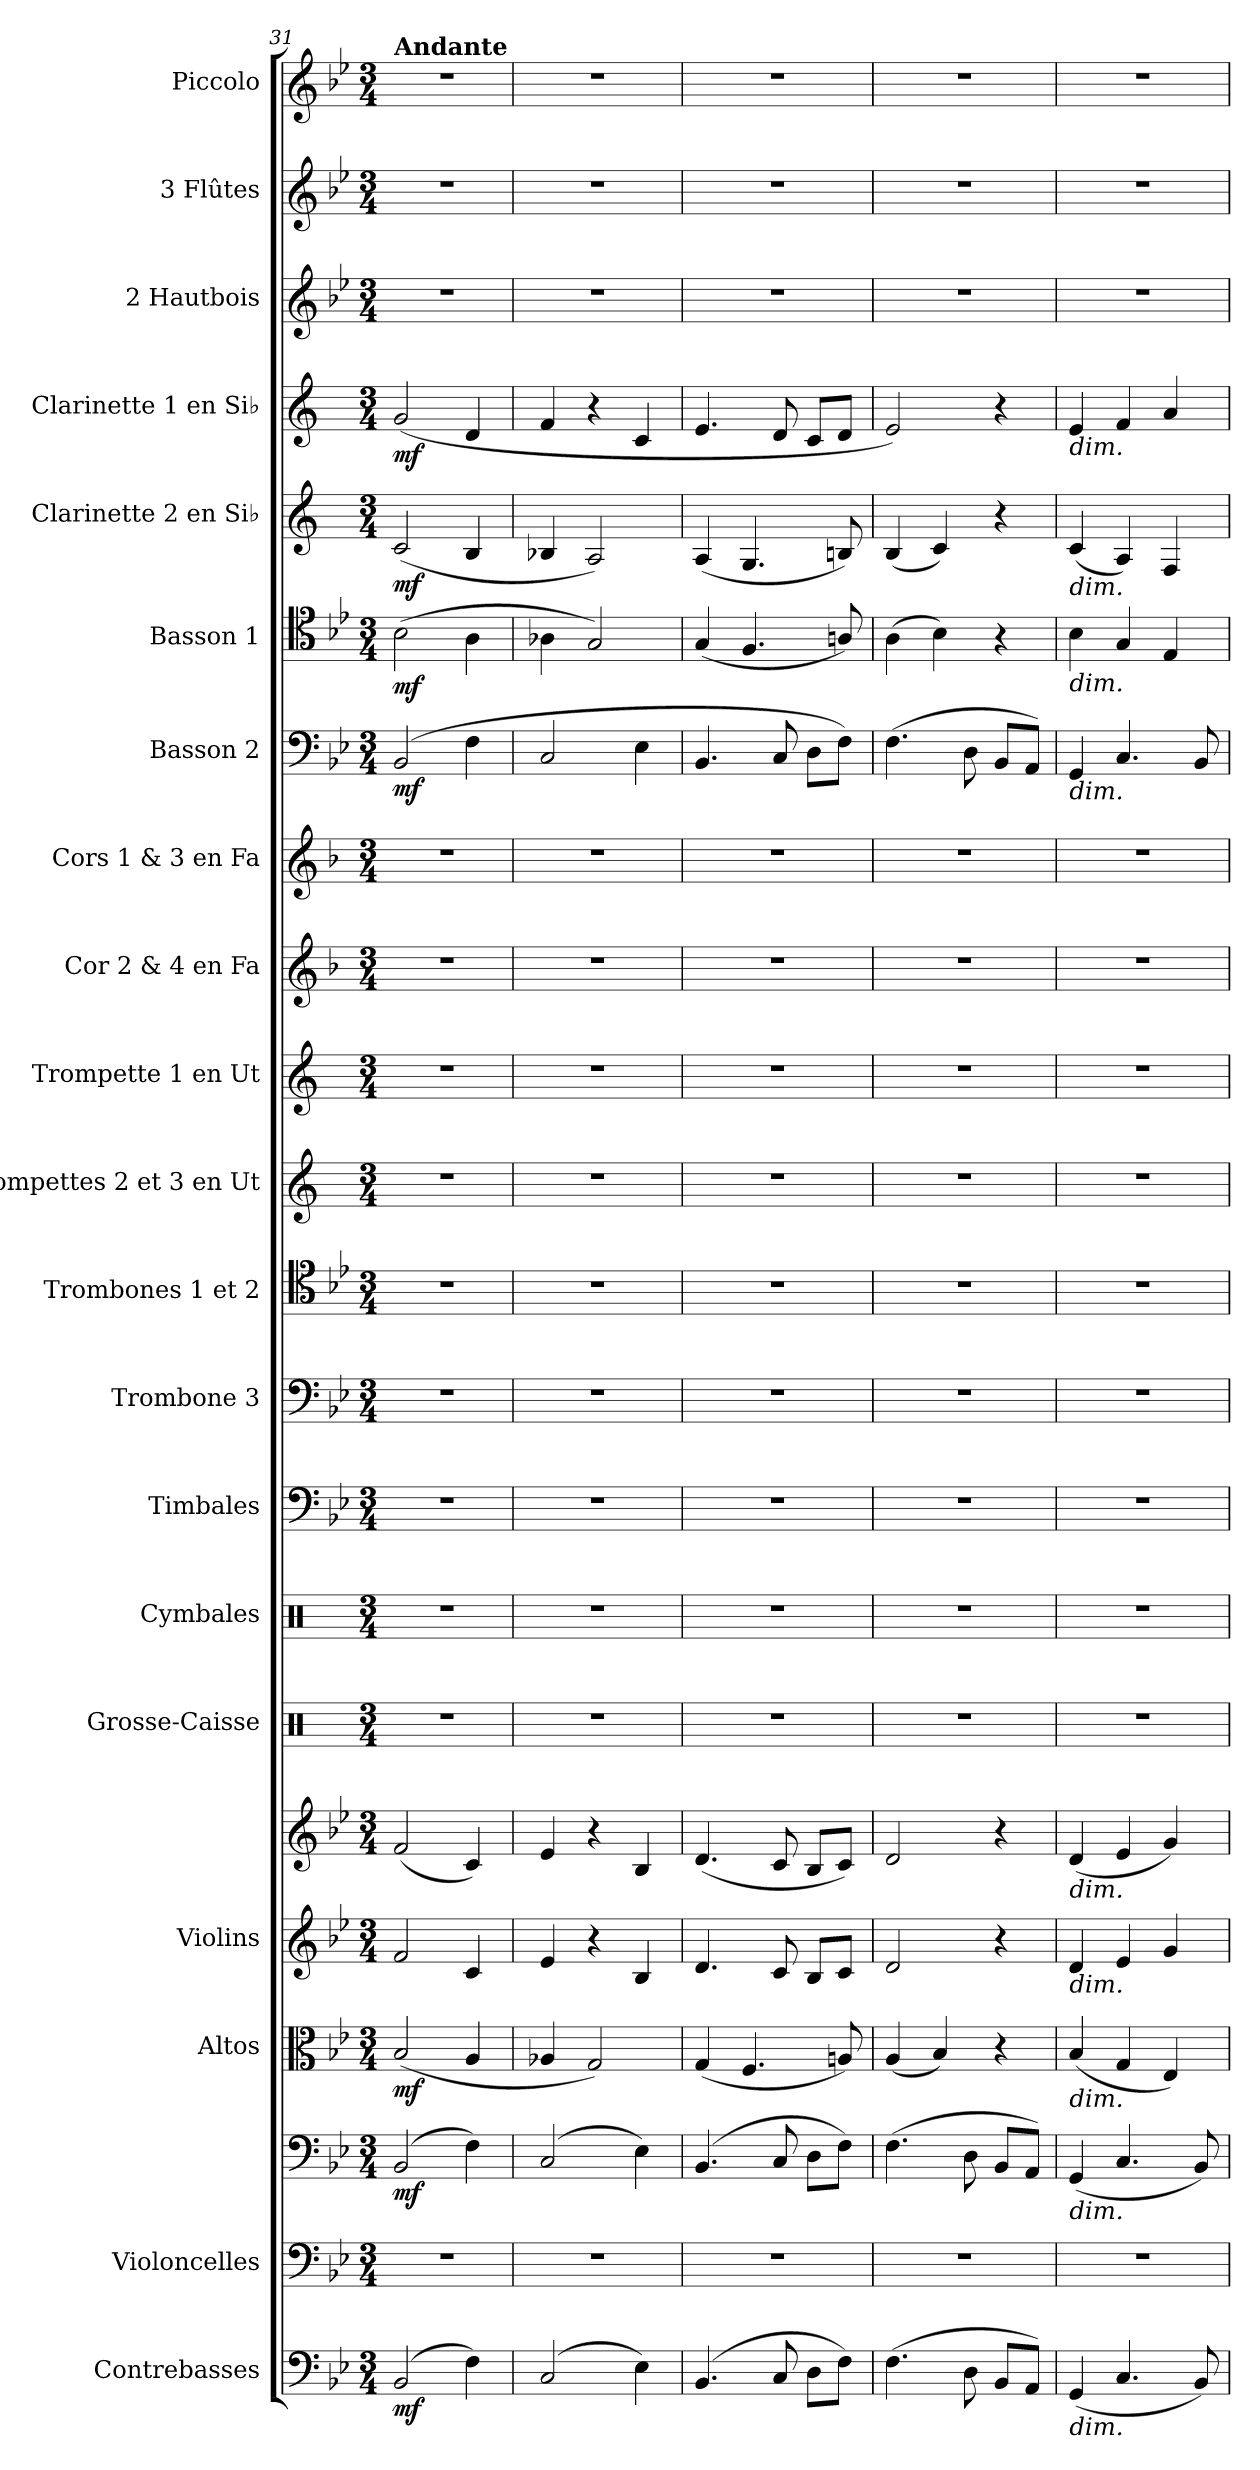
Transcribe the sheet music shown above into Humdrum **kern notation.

**kern	**dynam	**kern	**kern	**dynam	**kern	**dynam	**kern	**kern	**dynam	**kern	**kern	**kern	**kern	**kern	**kern	**kern	**kern	**kern	**kern	**dynam	**kern	**dynam	**kern	**dynam	**kern	**dynam	**kern	**kern	**kern
*part20	*part20	*part19	*part19	*part19	*part18	*part18	*part17	*part17	*part17	*part16	*part15	*part14	*part13	*part12	*part11	*part10	*part9	*part8	*part7	*part7	*part6	*part6	*part5	*part5	*part4	*part4	*part3	*part2	*part1
*staff22	*staff22	*staff21	*staff20	*staff20/21	*staff19	*staff19	*staff18	*staff17	*staff17/18	*staff16	*staff15	*staff14	*staff13	*staff12	*staff11	*staff10	*staff9	*staff8	*staff7	*staff7	*staff6	*staff6	*staff5	*staff5	*staff4	*staff4	*staff3	*staff2	*staff1
*I"Contrebasses	*	*I"Violoncelles	*	*	*I"Altos	*	*I"Violins	*	*	*I"Grosse-Caisse	*I"Cymbales	*I"Timbales	*I"Trombone 3	*I"Trombones 1 et 2	*I"Trompettes 2 et 3 en Ut	*I"Trompette 1 en Ut	*I"Cor 2 &amp; 4 en Fa	*I"Cors 1 &amp; 3 en Fa	*I"Basson 2	*	*I"Basson 1	*	*I"Clarinette 2 en Si♭	*	*I"Clarinette 1 en Si♭	*	*I"2 Hautbois	*I"3 Flûtes	*I"Piccolo
*I'Cb	*	*I'Vc	*	*	*	*	*I'Vln	*	*	*I'G.-C.	*I'Cym.	*	*I'Tbn.	*I'Tbn.	*I'Tromp.	*I'Tromp.	*	*I'Cors	*I'Bsn.	*	*I'Bsn.	*	*I'Cl.	*	*I'Cl.	*	*I'Htb.	*I'Fl.	*I'Picc.
*clefF4	*	*clefF4	*clefF4	*	*clefC3	*	*clefG2	*clefG2	*	*clefX	*clefX	*clefF4	*clefF4	*clefC4	*clefG2	*clefG2	*clefG2	*clefG2	*clefF4	*	*clefC4	*	*clefG2	*	*clefG2	*	*clefG2	*clefG2	*clefG2
*ITrd7c12	*	*	*	*	*	*	*	*	*	*	*	*	*	*	*ITrd1c2	*ITrd1c2	*ITrd4c7	*ITrd4c7	*	*	*	*	*ITrd1c2	*	*ITrd1c2	*	*	*	*ITrd-7c-12
*k[b-e-]	*	*k[b-e-]	*k[b-e-]	*	*k[b-e-]	*	*k[b-e-]	*k[b-e-]	*	*k[]	*k[]	*k[b-e-]	*k[b-e-]	*k[b-e-]	*k[b-e-]	*k[b-e-]	*k[b-e-]	*k[b-e-]	*k[b-e-]	*	*k[b-e-]	*	*k[b-e-]	*	*k[b-e-]	*	*k[b-e-]	*k[b-e-]	*k[b-e-]
*M3/4	*	*M3/4	*M3/4	*	*M3/4	*	*M3/4	*M3/4	*	*M3/4	*M3/4	*M3/4	*M3/4	*M3/4	*M3/4	*M3/4	*M3/4	*M3/4	*M3/4	*	*M3/4	*	*M3/4	*	*M3/4	*	*M3/4	*M3/4	*M3/4
=31	=31	=31	=31	=31	=31	=31	=31	=31	=31	=31	=31	=31	=31	=31	=31	=31	=31	=31	=31	=31	=31	=31	=31	=31	=31	=31	=31	=31	=31
!	!	!	!	!	!	!	!	!	!	!	!	!	!	!	!	!	!	!	!	!	!	!	!	!	!	!	!	!	!LO:TX:B:t=Andante
!	!LO:DY:b	!	!	!LO:DY:b	!	!LO:DY:b	!	!	!LO:DY:b=2	!	!	!	!	!	!	!	!	!	!	!	!	!	!	!	!	!	!	!	!
!	!	!	!	!	!	!	!	!	!LO:DY:n=1:b	!	!	!	!	!	!	!	!	!	!	!LO:DY:b	!	!LO:DY:b	!	!LO:DY:b	!	!LO:DY:b	!	!	!
(>2BBB-/	mf	2.r	(>2BB-/	mf	(>2B-/	mf	2f/	(<2f/	mf mf	2.r	2.r	2.r	2.r	2.r	2.r	2.r	2.r	2.r	(>2BB-/	mf	(>2B-\	mf	(>2B-/	mf	(>2f/	mf	2.r	2.r	2.r
4FF\)	.	.	4F\)	.	4A/	.	4c/	4c/)	.	.	.	.	.	.	.	.	.	.	4F\	.	4A\	.	4A/	.	4c/	.	.	.	.
=32	=32	=32	=32	=32	=32	=32	=32	=32	=32	=32	=32	=32	=32	=32	=32	=32	=32	=32	=32	=32	=32	=32	=32	=32	=32	=32	=32	=32	=32
(>2CC/	.	2.r	(>2C/	.	4A-X/	.	4e-/	4e-/	.	2.r	2.r	2.r	2.r	2.r	2.r	2.r	2.r	2.r	2C/	.	4A-X\	.	4A-X/	.	4e-/	.	2.r	2.r	2.r
.	.	.	.	.	2G/)	.	4r	4r	.	.	.	.	.	.	.	.	.	.	.	.	2G/)	.	2G/)	.	4r	.	.	.	.
4EE-\)	.	.	4E-\)	.	.	.	4B-/	4B-/	.	.	.	.	.	.	.	.	.	.	4E-\	.	.	.	.	.	4B-/	.	.	.	.
!!LO:PB:g=z
=33	=33	=33	=33	=33	=33	=33	=33	=33	=33	=33	=33	=33	=33	=33	=33	=33	=33	=33	=33	=33	=33	=33	=33	=33	=33	=33	=33	=33	=33
(>4.BBB-/	.	2.r	(>4.BB-/	.	(<4G/	.	4.d/	(<4.d/	.	2.r	2.r	2.r	2.r	2.r	2.r	2.r	2.r	2.r	4.BB-/	.	(<4G/	.	(<4G/	.	4.d/	.	2.r	2.r	2.r
.	.	.	.	.	4.F/	.	.	.	.	.	.	.	.	.	.	.	.	.	.	.	4.F/	.	4.F/	.	.	.	.	.	.
8CC/	.	.	8C/	.	.	.	8c/	8c/	.	.	.	.	.	.	.	.	.	.	8C/	.	.	.	.	.	8c/	.	.	.	.
8DD\L	.	.	8D\L	.	.	.	8B-/L	8B-/L	.	.	.	.	.	.	.	.	.	.	8D\L	.	.	.	.	.	8B-/L	.	.	.	.
8FF\J)	.	.	8F\J)	.	8An/)	.	8c/J	8c/J)	.	.	.	.	.	.	.	.	.	.	8F\J)	.	8An/)	.	8An/)	.	8c/J	.	.	.	.
=34	=34	=34	=34	=34	=34	=34	=34	=34	=34	=34	=34	=34	=34	=34	=34	=34	=34	=34	=34	=34	=34	=34	=34	=34	=34	=34	=34	=34	=34
(>4.FF\	.	2.r	(>4.F\	.	(<4A/	.	2d/	2d/	.	2.r	2.r	2.r	2.r	2.r	2.r	2.r	2.r	2.r	(>4.F\	.	(>4A\	.	(<4A/	.	2d/)	.	2.r	2.r	2.r
.	.	.	.	.	4B-/)	.	.	.	.	.	.	.	.	.	.	.	.	.	.	.	4B-\)	.	4B-/)	.	.	.	.	.	.
8DD\	.	.	8D\	.	.	.	.	.	.	.	.	.	.	.	.	.	.	.	8D\	.	.	.	.	.	.	.	.	.	.
8BBB-/L	.	.	8BB-/L	.	4r	.	4r	4r	.	.	.	.	.	.	.	.	.	.	8BB-/L	.	4r	.	4r	.	4r	.	.	.	.
8AAA/J)	.	.	8AA/J)	.	.	.	.	.	.	.	.	.	.	.	.	.	.	.	8AA/J)	.	.	.	.	.	.	.	.	.	.
=35	=35	=35	=35	=35	=35	=35	=35	=35	=35	=35	=35	=35	=35	=35	=35	=35	=35	=35	=35	=35	=35	=35	=35	=35	=35	=35	=35	=35	=35
!	!	!	!	!	!	!	!	!	!	!	!	!	!	!	!	!	!	!	!	!	!	!	!	!	!LO:TX:b:i:t=dim.	!	!	!	!
!	!	!	!	!	!	!	!	!	!	!	!	!	!	!	!	!	!	!	!	!	!	!	!LO:TX:b:i:t=dim.	!	!	!	!	!	!
!	!	!	!	!	!	!	!	!	!	!	!	!	!	!	!	!	!	!	!	!	!LO:TX:b:i:t=dim.	!	!	!	!	!	!	!	!
!	!	!	!	!	!	!	!	!	!	!	!	!	!	!	!	!	!	!	!LO:TX:b:i:t=dim.	!	!	!	!	!	!	!	!	!	!
!	!	!	!	!	!	!	!	!LO:TX:b:i:t=dim.	!	!	!	!	!	!	!	!	!	!	!	!	!	!	!	!	!	!	!	!	!
!	!	!	!	!	!	!	!LO:TX:b:i:t=dim.	!	!	!	!	!	!	!	!	!	!	!	!	!	!	!	!	!	!	!	!	!	!
!	!	!	!	!	!LO:TX:b:i:t=dim.	!	!	!	!	!	!	!	!	!	!	!	!	!	!	!	!	!	!	!	!	!	!	!	!
!	!	!	!LO:TX:b:i:t=dim.	!	!	!	!	!	!	!	!	!	!	!	!	!	!	!	!	!	!	!	!	!	!	!	!	!	!
!LO:TX:b:i:t=dim.	!	!	!	!	!	!	!	!	!	!	!	!	!	!	!	!	!	!	!	!	!	!	!	!	!	!	!	!	!
(<4GGG/	.	2.r	(<4GG/	.	(<4B-/	.	4d/	(<4d/	.	2.r	2.r	2.r	2.r	2.r	2.r	2.r	2.r	2.r	4GG/	.	4B-\	.	(<4B-/	.	4d/	.	2.r	2.r	2.r
4.CC/	.	.	4.C/	.	4G/	.	4e-/	4e-/	.	.	.	.	.	.	.	.	.	.	4.C/	.	4G/	.	4G/)	.	4e-/	.	.	.	.
.	.	.	.	.	4E-/)	.	4g/	4g/)	.	.	.	.	.	.	.	.	.	.	.	.	4E-/	.	4E-/	.	4g/	.	.	.	.
8BBB-/)	.	.	8BB-/)	.	.	.	.	.	.	.	.	.	.	.	.	.	.	.	8BB-/	.	.	.	.	.	.	.	.	.	.
=	=	=	=	=	=	=	=	=	=	=	=	=	=	=	=	=	=	=	=	=	=	=	=	=	=	=	=	=	=
*-	*-	*-	*-	*-	*-	*-	*-	*-	*-	*-	*-	*-	*-	*-	*-	*-	*-	*-	*-	*-	*-	*-	*-	*-	*-	*-	*-	*-	*-
